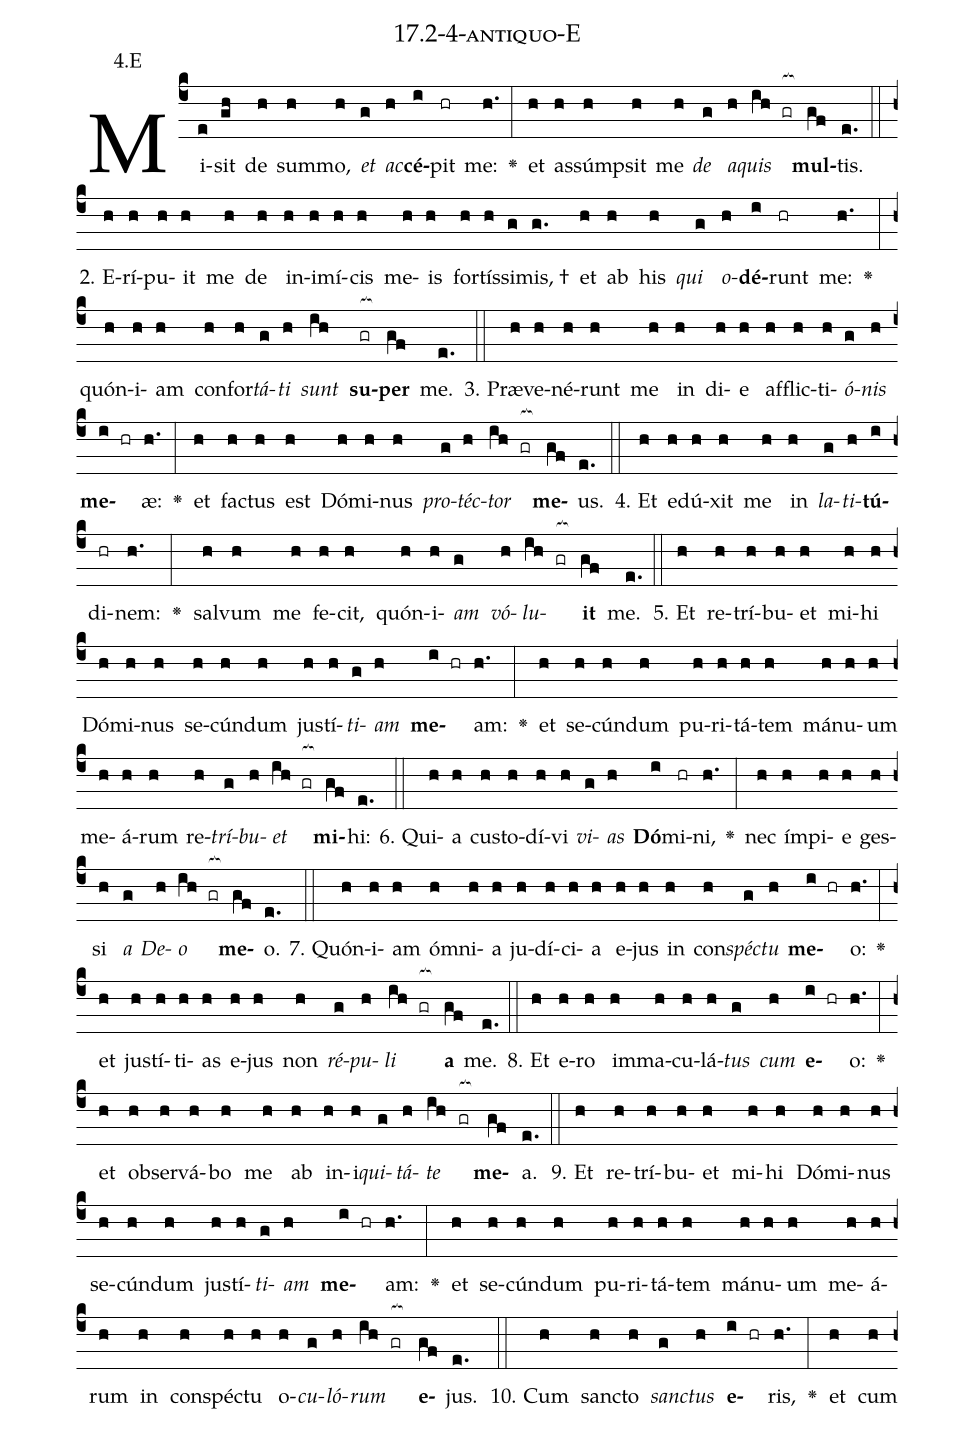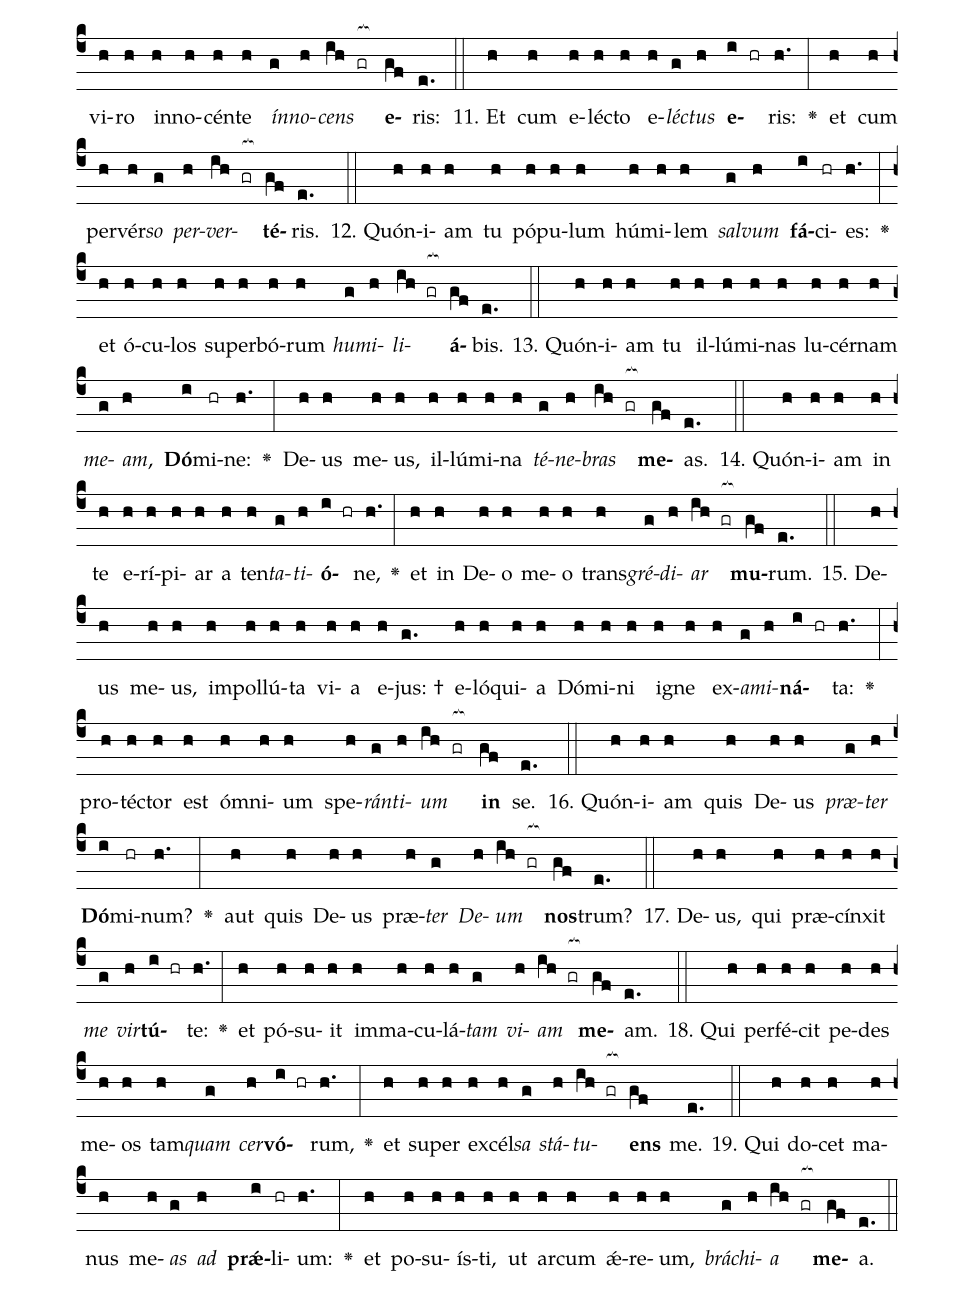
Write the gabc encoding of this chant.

name: 17.2-4-antiquo-E;
annotation: 4.E;
%%
(c4)Mi(e)sit(gh) de(h) sum(h)mo,(h) <i>et</i>(g) <i>ac</i>(h)<b>cé</b>(i)pit(hr) me:(h.) <v>\greheightstar</v>(:) et(h) as(h)súmp(h)sit(h) me(h) <i>de</i>(g) <i>a</i>(h)<i>quis</i>(ih gr[ocb:1{]) <b>mul</b>(gf[ocb:0}])tis.(e.) (::)
2. E(h)rí(h)pu(h)it(h) me(h) de(h) in(h)i(h)mí(h)cis(h) me(h)is(h) for(h)tís(h)si(g)mis, †(g.) et(h) ab(h) his(h) <i>qui</i>(g) <i>o</i>(h)<b>dé</b>(i)runt(hr) me:(h.) <v>\greheightstar</v>(:) quón(h)i(h)am(h) con(h)for(h)<i>tá</i>(g)<i>ti</i>(h) <i>sunt</i>(ih) <b>su</b>(gr[ocb:1{])<b>per</b>(gf[ocb:0}]) me.(e.) (::)
3. Præ(h)ve(h)né(h)runt(h) me(h) in(h) di(h)e(h) af(h)flic(h)ti(h)<i>ó</i>(g)<i>nis</i>(h) <b>me</b>(i hr)æ:(h.) <v>\greheightstar</v>(:) et(h) fac(h)tus(h) est(h) Dó(h)mi(h)nus(h) <i>pro</i>(g)<i>téc</i>(h)<i>tor</i>(ih gr[ocb:1{]) <b>me</b>(gf[ocb:0}])us.(e.) (::)
4. Et(h) e(h)dú(h)xit(h) me(h) in(h) <i>la</i>(g)<i>ti</i>(h)<b>tú</b>(i)di(hr)nem:(h.) <v>\greheightstar</v>(:) sal(h)vum(h) me(h) fe(h)cit,(h) quón(h)i(h)<i>am</i>(g) <i>vó</i>(h)<i>lu</i>(ih gr[ocb:1{])<b>it</b>(gf[ocb:0}]) me.(e.) (::)
5. Et(h) re(h)trí(h)bu(h)et(h) mi(h)hi(h) Dó(h)mi(h)nus(h) se(h)cún(h)dum(h) jus(h)tí(h)<i>ti</i>(g)<i>am</i>(h) <b>me</b>(i hr)am:(h.) <v>\greheightstar</v>(:) et(h) se(h)cún(h)dum(h) pu(h)ri(h)tá(h)tem(h) má(h)nu(h)um(h) me(h)á(h)rum(h) re(h)<i>trí</i>(g)<i>bu</i>(h)<i>et</i>(ih gr[ocb:1{]) <b>mi</b>(gf[ocb:0}])hi:(e.) (::)
6. Qui(h)a(h) cus(h)to(h)dí(h)vi(h) <i>vi</i>(g)<i>as</i>(h) <b>Dó</b>(i)mi(hr)ni,(h.) <v>\greheightstar</v>(:) nec(h) ím(h)pi(h)e(h) ges(h)si(h) <i>a</i>(g) <i>De</i>(h)<i>o</i>(ih gr[ocb:1{]) <b>me</b>(gf[ocb:0}])o.(e.) (::)
7. Quón(h)i(h)am(h) óm(h)ni(h)a(h) ju(h)dí(h)ci(h)a(h) e(h)jus(h) in(h) con(h)<i>spéc</i>(g)<i>tu</i>(h) <b>me</b>(i hr)o:(h.) <v>\greheightstar</v>(:) et(h) jus(h)tí(h)ti(h)as(h) e(h)jus(h) non(h) <i>ré</i>(g)<i>pu</i>(h)<i>li</i>(ih gr[ocb:1{]) <b>a</b>(gf[ocb:0}]) me.(e.) (::)
8. Et(h) e(h)ro(h) im(h)ma(h)cu(h)lá(h)<i>tus</i>(g) <i>cum</i>(h) <b>e</b>(i hr)o:(h.) <v>\greheightstar</v>(:) et(h) ob(h)ser(h)vá(h)bo(h) me(h) ab(h) in(h)i(h)<i>qui</i>(g)<i>tá</i>(h)<i>te</i>(ih gr[ocb:1{]) <b>me</b>(gf[ocb:0}])a.(e.) (::)
9. Et(h) re(h)trí(h)bu(h)et(h) mi(h)hi(h) Dó(h)mi(h)nus(h) se(h)cún(h)dum(h) jus(h)tí(h)<i>ti</i>(g)<i>am</i>(h) <b>me</b>(i hr)am:(h.) <v>\greheightstar</v>(:) et(h) se(h)cún(h)dum(h) pu(h)ri(h)tá(h)tem(h) má(h)nu(h)um(h) me(h)á(h)rum(h) in(h) con(h)spéc(h)tu(h) o(h)<i>cu</i>(g)<i>ló</i>(h)<i>rum</i>(ih gr[ocb:1{]) <b>e</b>(gf[ocb:0}])jus.(e.) (::)
10. Cum(h) sanc(h)to(h) <i>sanc</i>(g)<i>tus</i>(h) <b>e</b>(i hr)ris,(h.) <v>\greheightstar</v>(:) et(h) cum(h) vi(h)ro(h) in(h)no(h)cén(h)te(h) <i>ín</i>(g)<i>no</i>(h)<i>cens</i>(ih gr[ocb:1{]) <b>e</b>(gf[ocb:0}])ris:(e.) (::)
11. Et(h) cum(h) e(h)léc(h)to(h) e(h)<i>léc</i>(g)<i>tus</i>(h) <b>e</b>(i hr)ris:(h.) <v>\greheightstar</v>(:) et(h) cum(h) per(h)vér(h)<i>so</i>(g) <i>per</i>(h)<i>ver</i>(ih gr[ocb:1{])<b>té</b>(gf[ocb:0}])ris.(e.) (::)
12. Quón(h)i(h)am(h) tu(h) pó(h)pu(h)lum(h) hú(h)mi(h)lem(h) <i>sal</i>(g)<i>vum</i>(h) <b>fá</b>(i)ci(hr)es:(h.) <v>\greheightstar</v>(:) et(h) ó(h)cu(h)los(h) su(h)per(h)bó(h)rum(h) <i>hu</i>(g)<i>mi</i>(h)<i>li</i>(ih gr[ocb:1{])<b>á</b>(gf[ocb:0}])bis.(e.) (::)
13. Quón(h)i(h)am(h) tu(h) il(h)lú(h)mi(h)nas(h) lu(h)cér(h)nam(h) <i>me</i>(g)<i>am</i>,(h) <b>Dó</b>(i)mi(hr)ne:(h.) <v>\greheightstar</v>(:) De(h)us(h) me(h)us,(h) il(h)lú(h)mi(h)na(h) <i>té</i>(g)<i>ne</i>(h)<i>bras</i>(ih gr[ocb:1{]) <b>me</b>(gf[ocb:0}])as.(e.) (::)
14. Quón(h)i(h)am(h) in(h) te(h) e(h)rí(h)pi(h)ar(h) a(h) ten(h)<i>ta</i>(g)<i>ti</i>(h)<b>ó</b>(i hr)ne,(h.) <v>\greheightstar</v>(:) et(h) in(h) De(h)o(h) me(h)o(h) trans(h)<i>gré</i>(g)<i>di</i>(h)<i>ar</i>(ih gr[ocb:1{]) <b>mu</b>(gf[ocb:0}])rum.(e.) (::)
15. De(h)us(h) me(h)us,(h) im(h)pol(h)lú(h)ta(h) vi(h)a(h) e(h)jus: †(g.) e(h)ló(h)qui(h)a(h) Dó(h)mi(h)ni(h) i(h)gne(h) ex(h)<i>a</i>(g)<i>mi</i>(h)<b>ná</b>(i hr)ta:(h.) <v>\greheightstar</v>(:) pro(h)téc(h)tor(h) est(h) óm(h)ni(h)um(h) spe(h)<i>rán</i>(g)<i>ti</i>(h)<i>um</i>(ih gr[ocb:1{]) <b>in</b>(gf[ocb:0}]) se.(e.) (::)
16. Quón(h)i(h)am(h) quis(h) De(h)us(h) <i>præ</i>(g)<i>ter</i>(h) <b>Dó</b>(i)mi(hr)num?(h.) <v>\greheightstar</v>(:) aut(h) quis(h) De(h)us(h) præ(h)<i>ter</i>(g) <i>De</i>(h)<i>um</i>(ih gr[ocb:1{]) <b>nos</b>(gf[ocb:0}])trum?(e.) (::)
17. De(h)us,(h) qui(h) præ(h)cín(h)xit(h) <i>me</i>(g) <i>vir</i>(h)<b>tú</b>(i hr)te:(h.) <v>\greheightstar</v>(:) et(h) pó(h)su(h)it(h) im(h)ma(h)cu(h)lá(h)<i>tam</i>(g) <i>vi</i>(h)<i>am</i>(ih gr[ocb:1{]) <b>me</b>(gf[ocb:0}])am.(e.) (::)
18. Qui(h) per(h)fé(h)cit(h) pe(h)des(h) me(h)os(h) tam(h)<i>quam</i>(g) <i>cer</i>(h)<b>vó</b>(i hr)rum,(h.) <v>\greheightstar</v>(:) et(h) su(h)per(h) ex(h)cél(h)<i>sa</i>(g) <i>stá</i>(h)<i>tu</i>(ih gr[ocb:1{])<b>ens</b>(gf[ocb:0}]) me.(e.) (::)
19. Qui(h) do(h)cet(h) ma(h)nus(h) me(h)<i>as</i>(g) <i>ad</i>(h) <b>prǽ</b>(i)li(hr)um:(h.) <v>\greheightstar</v>(:) et(h) po(h)su(h)ís(h)ti,(h) ut(h) ar(h)cum(h) ǽ(h)re(h)um,(h) <i>brá</i>(g)<i>chi</i>(h)<i>a</i>(ih gr[ocb:1{]) <b>me</b>(gf[ocb:0}])a.(e.) (::)
